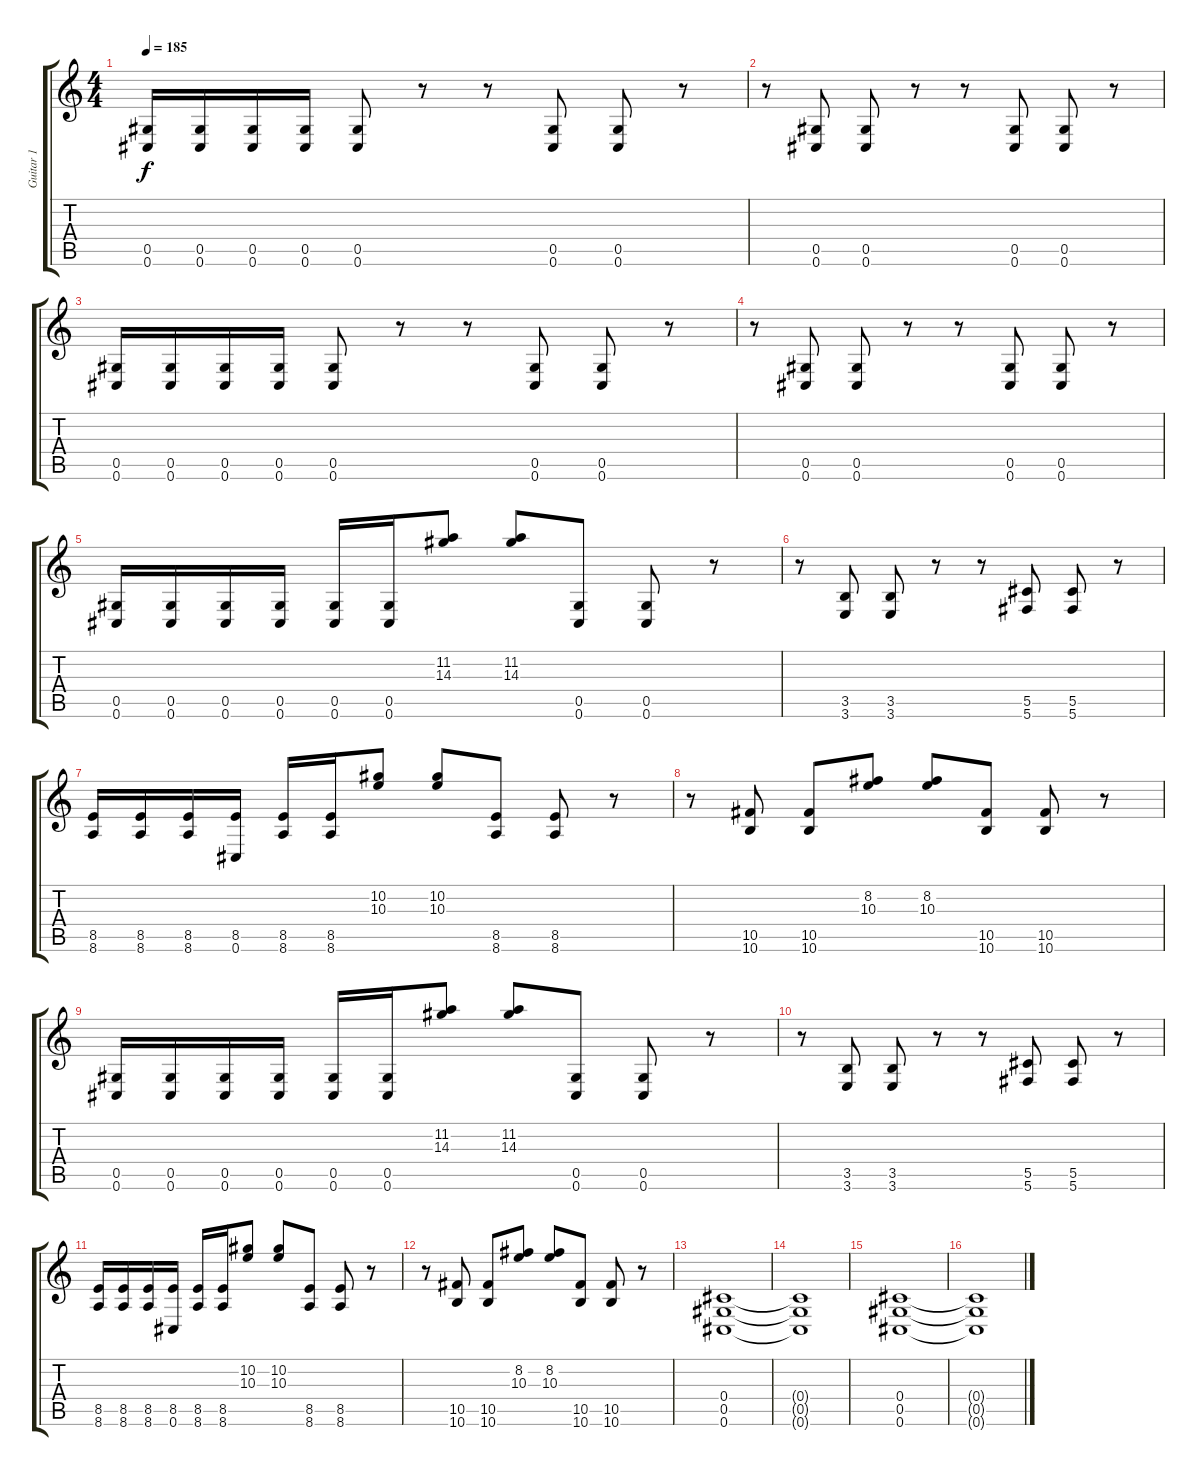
\track ("Guitar 1" "Guitar 1") {instrument distortionguitar}
\staff {score tabs}
\tuning (Eb4 Bb3 Gb3 Db3 Ab2 Db2) {hide}
\ts (4 4)
\tempo 185
\clef g2
\ks c
(0.5 0.6).16{dy f} (0.5 0.6).16 (0.5 0.6).16 (0.5 0.6).16 (0.5 0.6).8 r.8 r.8 (0.5 0.6).8 (0.5 0.6).8 r.8 |
r.8 (0.5 0.6).8 (0.5 0.6).8 r.8 r.8 (0.5 0.6).8 (0.5 0.6).8 r.8 |
(0.5 0.6).16 (0.5 0.6).16 (0.5 0.6).16 (0.5 0.6).16 (0.5 0.6).8 r.8 r.8 (0.5 0.6).8 (0.5 0.6).8 r.8 |
r.8 (0.5 0.6).8 (0.5 0.6).8 r.8 r.8 (0.5 0.6).8 (0.5 0.6).8 r.8 |
(0.5 0.6).16 (0.5 0.6).16 (0.5 0.6).16 (0.5 0.6).16 (0.5 0.6).16 (0.5 0.6).16 (11.2 14.3).8 (11.2 14.3).8 (0.5 0.6).8 (0.5 0.6).8 r.8 |
r.8 (3.5 3.6).8 (3.5 3.6).8 r.8 r.8 (5.5 5.6).8 (5.5 5.6).8 r.8 |
(8.5 8.6).16 (8.5 8.6).16 (8.5 8.6).16 (8.5 0.6).16 (8.5 8.6).16 (8.5 8.6).16 (10.2 10.3).8 (10.2 10.3).8 (8.5 8.6).8 (8.5 8.6).8 r.8 |
r.8 (10.5 10.6).8 (10.5 10.6).8 (8.2 10.3).8 (8.2 10.3).8 (10.5 10.6).8 (10.5 10.6).8 r.8 |
(0.5 0.6).16 (0.5 0.6).16 (0.5 0.6).16 (0.5 0.6).16 (0.5 0.6).16 (0.5 0.6).16 (11.2 14.3).8 (11.2 14.3).8 (0.5 0.6).8 (0.5 0.6).8 r.8 |
r.8 (3.5 3.6).8 (3.5 3.6).8 r.8 r.8 (5.5 5.6).8 (5.5 5.6).8 r.8 |
(8.5 8.6).16 (8.5 8.6).16 (8.5 8.6).16 (8.5 0.6).16 (8.5 8.6).16 (8.5 8.6).16 (10.2 10.3).8 (10.2 10.3).8 (8.5 8.6).8 (8.5 8.6).8 r.8 |
r.8 (10.5 10.6).8 (10.5 10.6).8 (8.2 10.3).8 (8.2 10.3).8 (10.5 10.6).8 (10.5 10.6).8 r.8 |
(0.4 0.5 0.6).1 |
(0.4{t} 0.5{t} 0.6{t}).1 |
(0.4 0.5 0.6).1 |
(0.4{t} 0.5{t} 0.6{t}).1
